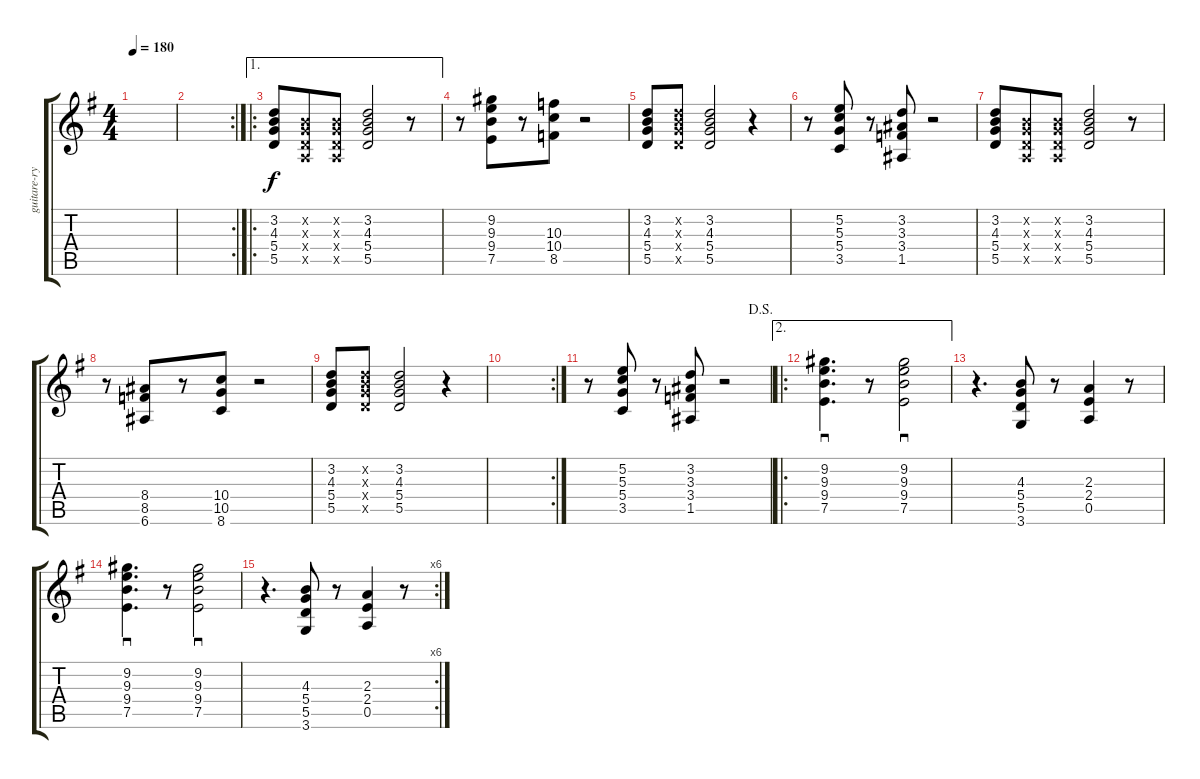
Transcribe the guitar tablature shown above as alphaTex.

\track ("guitare-rythme" "guitare-ry") {instrument acousticguitarsteel}
\staff {score tabs}
\tuning (E4 B3 G3 D3 A2 E2) {hide}
\ts (4 4)
\tempo 180
\clef g2
\ks g
|
\rc 2
|
\ae 1
\ro
(3.2 4.3 5.4 5.5).8{beam merge} (0.2{x} 0.3{x} 0.4{x} 0.5{x}).8{beam merge} (0.2{x} 0.3{x} 0.4{x} 0.5{x}).8 (3.2 4.3 5.4 5.5).2{beam merge} r.8 |
r.8 (9.2 9.3 9.4 7.5).8{beam merge} r.8 (10.3 10.4 8.5).8 r.2 |
(3.2 4.3 5.4 5.5).8{beam merge} (3.2{x} 4.3{x} 5.4{x} 5.5{x}).8 (3.2 4.3 5.4 5.5).2{beam merge} r.4 |
r.8{beam merge} (5.2 5.3 5.4 3.5).8 r.8 (3.2 3.3 3.4 1.5).8{beam merge} r.2 |
(3.2 4.3 5.4 5.5).8{beam merge} (0.2{x} 0.3{x} 0.4{x} 0.5{x}).8{beam merge} (0.2{x} 0.3{x} 0.4{x} 0.5{x}).8 (3.2 4.3 5.4 5.5).2{beam merge} r.8 |
r.8 (8.4 8.5 6.6).8{beam merge} r.8 (10.4 10.5 8.6).8 r.2 |
(3.2 4.3 5.4 5.5).8{beam merge} (3.2{x} 4.3{x} 5.4{x} 5.5{x}).8 (3.2 4.3 5.4 5.5).2{beam merge} r.4 |
\rc 2
|
\jump dalsegno
r.8{beam merge} (5.2 5.3 5.4 3.5).8 r.8 (3.2 3.3 3.4 1.5).8{beam merge} r.2 |
\ae 2
\ro
(9.2 9.3 9.4 7.5).4{d sd} r.8{beam merge} (9.2 9.3 9.4 7.5).2{sd} |
r.4{d beam merge} (4.3 5.4 5.5 3.6).8 r.8 (2.3 2.4 0.5).4 r.8 |
(9.2 9.3 9.4 7.5).4{d sd} r.8{beam merge} (9.2 9.3 9.4 7.5).2{sd} |
\rc 6
r.4{d beam merge} (4.3 5.4 5.5 3.6).8 r.8 (2.3 2.4 0.5).4 r.8
